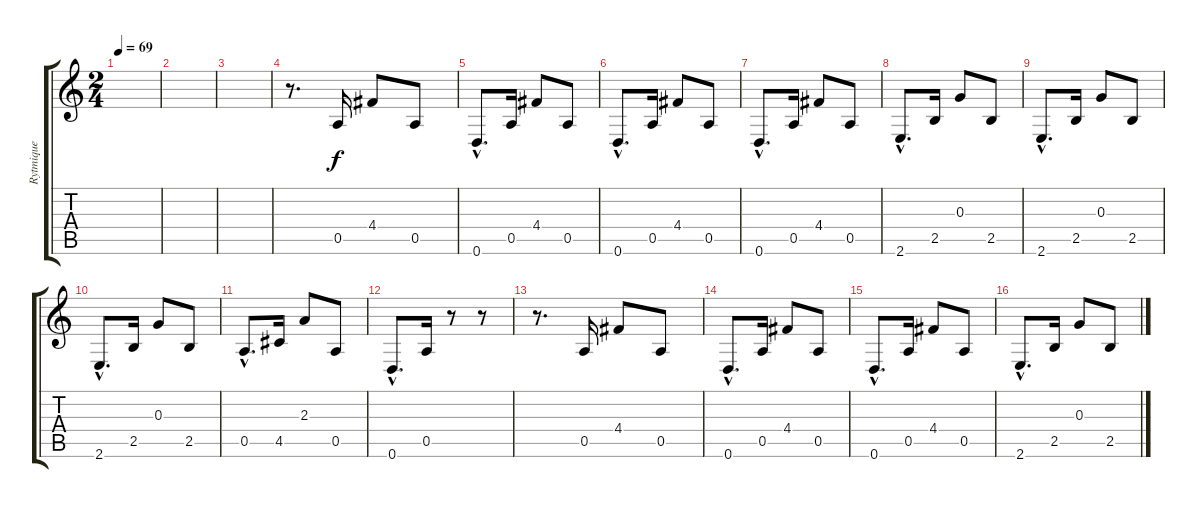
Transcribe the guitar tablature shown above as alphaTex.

\track ("Rytmique" "Rytmique") {instrument acousticguitarsteel}
\staff {score tabs}
\tuning (E4 B3 G3 D3 A2 D2) {hide}
\ts (2 4)
\tempo 69
\clef g2
\ks c
|
|
|
r.8{d} 0.5.16 4.4.8 0.5.8 |
0.6{hac}.8{d} 0.5.16 4.4.8 0.5.8 |
0.6{hac}.8{d} 0.5.16 4.4.8 0.5.8 |
0.6{hac}.8{d} 0.5.16 4.4.8 0.5.8 |
2.6{hac}.8{d} 2.5.16 0.3.8 2.5.8 |
2.6{hac}.8{d} 2.5.16 0.3.8 2.5.8 |
2.6{hac}.8{d} 2.5.16 0.3.8 2.5.8 |
0.5{hac}.8{d} 4.5.16 2.3.8 0.5.8 |
0.6{hac}.8{d} 0.5.16 r.8 r.8 |
r.8{d} 0.5.16 4.4.8 0.5.8 |
0.6{hac}.8{d} 0.5.16 4.4.8 0.5.8 |
0.6{hac}.8{d} 0.5.16 4.4.8 0.5.8 |
2.6{hac}.8{d} 2.5.16 0.3.8 2.5.8
